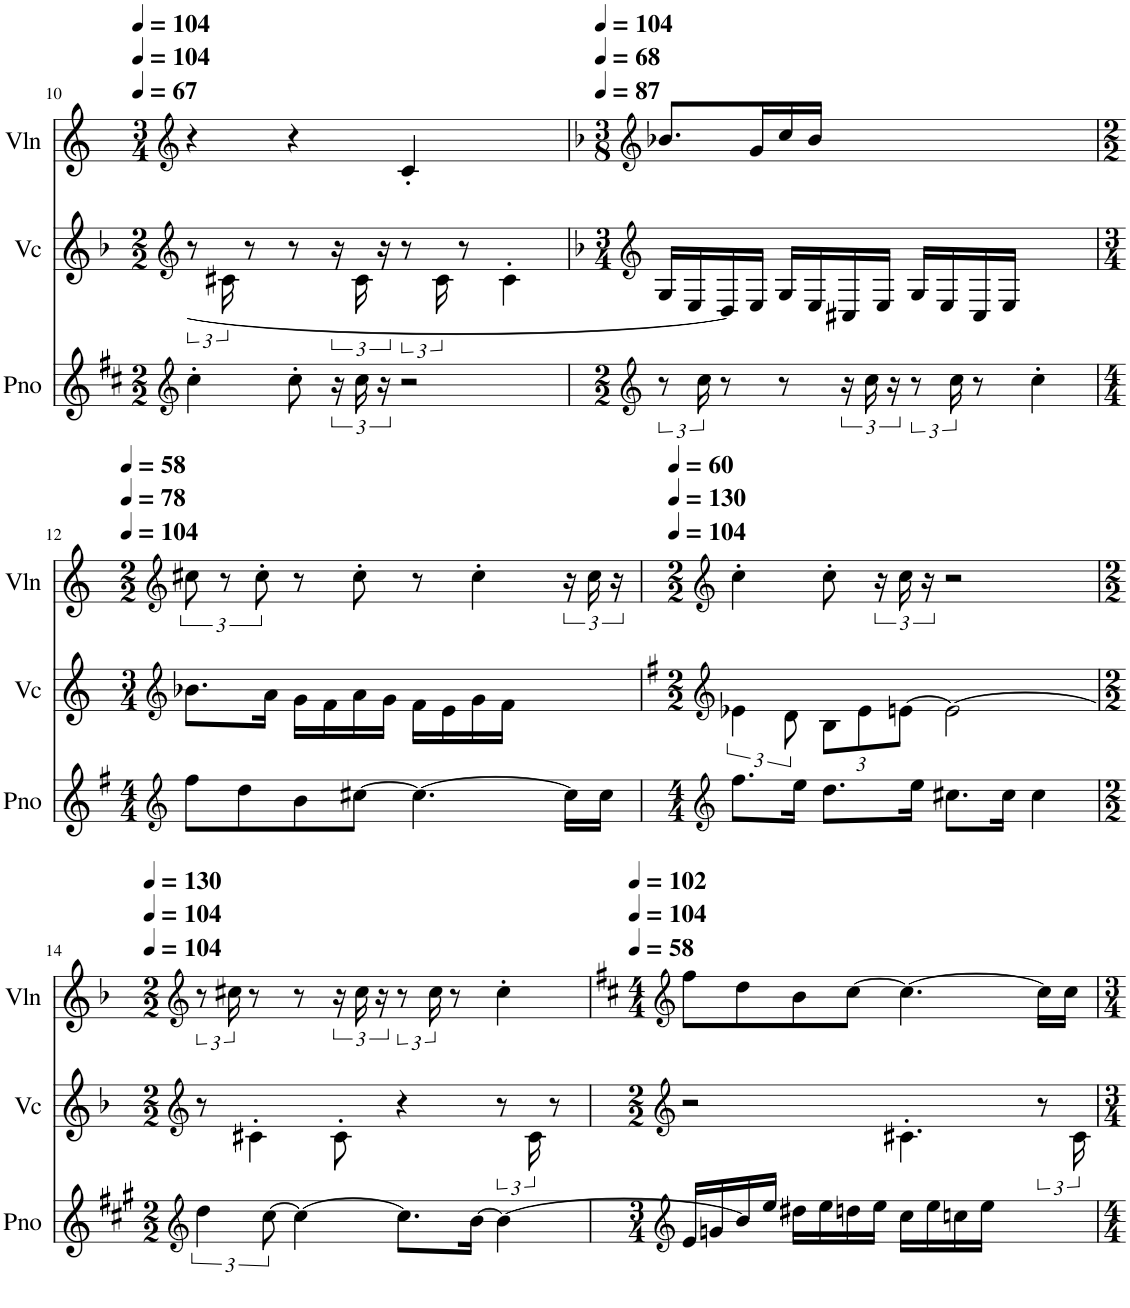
**kern	**kern	**kern
*part3	*part2	*part1
*staff3	*staff2	*staff1
*I"Piano	*I"Violoncello	*I"Violin
*I'Pno	*I'Vc	*I'Vln
!!LO:PB:g=z
*clefG2	*clefG2	*clefG2
*k[f#c#]	*k[]	*k[]
*M2/2	*M2/2	*M3/4
*MM67	*MM67	*MM104
=10	=10	=10
4cc#'\	12r	4r
.	24c#X\	.
.	8r	.
8cc#'\	8r	4r
24r	24r	.
24cc#\	24c#\	.
24r	8r	.
2r	.	4c'/
.	24c#\	.
.	8r	.
.	4c#'\	4ryy
=11	=11	=11
*clefG2	*clefG2	*clefG2
*	*k[b-]	*k[b-]
*M2/2	*M3/4	*M3/8
*	*	*MM104
12r	16G/LL	8.b-X/L
.	16E/	.
24cc#\	.	.
8r	16D/]	.
.	16E/JJ	16g/L
8r	16G/LL	16cc/
.	16E/	16b-/JJ
24r	16C#X/	2ryy
24cc#\	.	.
.	16E/JJ	.
8r	.	.
.	16G/LL	.
.	16E/	.
24cc#\	.	.
8r	16C#/	.
.	16E/JJ	.
4cc#'\	4ryy	.
.	.	8ryy
!!LO:LB:g=z
=12	=12	=12
*clefG2	*clefG2	*clefG2
*k[f#]	*	*k[]
*M4/4	*M3/4	*M2/2
*	*	*MM58
8ff#\L	8.b-X\L	12cc#X\
.	.	12r
8dd\	.	.
.	.	12cc#'\
.	16a\Jk	.
8b\	16g\LL	8r
.	16f\	.
[8cc#X\J	16a\	8cc#'\
.	16g\JJ	.
4.cc#\_	16f\LL	8r
.	16e\	.
.	16g\	4cc#'\
.	16f\JJ	.
.	4ryy	.
16cc#\LL]	.	24r
.	.	24cc#\
16cc#\JJ	.	.
.	.	24r
=13	=13	=13
*clefG2	*clefG2	*clefG2
*	*k[f#]	*
*M4/4	*M2/2	*M2/2
*	*	*MM60
8.ff#\L	6e-X\	4cc#'\
.	12d\	.
16ee\Jk	.	.
*	*Xbrackettup	*
8.dd\L	12B\L	8cc#'\
.	12e-\	.
.	.	24r
.	[12en\J	24cc#\
16ee\Jk	.	.
.	.	24r
8.cc#X\L	2e\_	2r
16cc#\Jk	.	.
4cc#\	.	.
!!LO:LB:g=z
=14	=14	=14
*clefG2	*clefG2	*clefG2
*k[f#c#g#]	*k[b-]	*
*M2/2	*M2/2	*M2/2
*	*	*MM130
6dd\	8r	12r
.	.	24cc#X\
.	4c#X'\	8r
[12cc#\	.	.
4cc#\_	.	8r
.	8c#'\	24r
.	.	24cc#\
.	.	8r
8.cc#\L]	4r	.
.	.	24cc#\
.	.	8r
[16b\Jk	.	.
*	*brackettup	*
4b\_	12r	4cc#'\
.	24c#\	.
.	8r	.
=15	=15	=15
*clefG2	*clefG2	*clefG2
*	*	*k[f#c#]
*M3/4	*M2/2	*M4/4
*	*	*MM102
16e/LL	2r	8ff#\L
16gn/	.	.
16b/]	.	8dd\
16ee/JJ	.	.
16dd#X\LL	.	8b\
16ee\	.	.
16ddn\	.	[8cc#\J
16ee\JJ	.	.
16cc#\LL	4.c#X'\	4.cc#\_
16ee\	.	.
16ccn\	.	.
16ee\JJ	.	.
4ryy	.	.
.	12r	16cc#\LL]
.	.	16cc#\JJ
.	24c#\	.
=	=	=
*-	*-	*-
